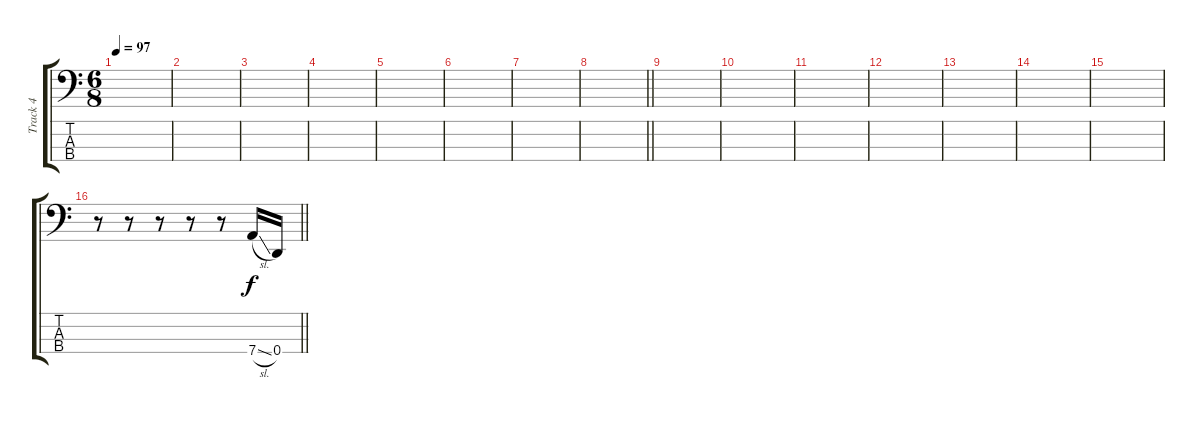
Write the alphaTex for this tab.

\track ("Track 4" "Track 4") {instrument electricbassfinger}
\staff {score tabs}
\tuning (G2 D2 A1 D1) {hide}
\ts (6 8)
\tempo 97
\clef f4
\ks c
|
|
|
|
|
|
|
\barLineRight lightlight
|
|
|
|
|
|
|
|
\barLineRight lightlight
r.8 r.8 r.8 r.8 r.8 7.4{sl}.16 0.4.16
